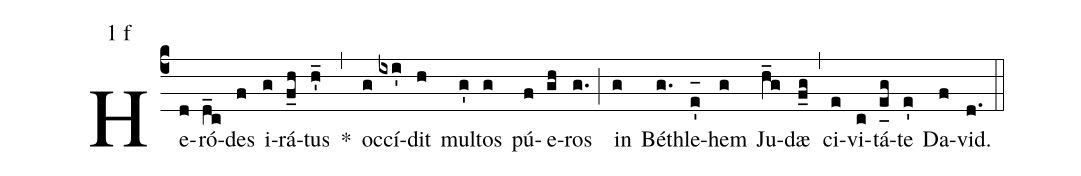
mode:1 f;
%%
(c4) He(d)ró(d_c)des(f) i(g)rá(f_h)tus(h'_) *(,) oc(g)cí(ixi')dit(h) mul(g')tos(g) pú(f)e(gh)ros(g.) (;) in(g) Béth(g.)le(e'_[oh:h])hem(g) Ju(h_g)dæ(f_g) (,) ci(e)vi(c)tá(e_[uh:l]g)te(e') Da(f)vid.(d.) (::)
